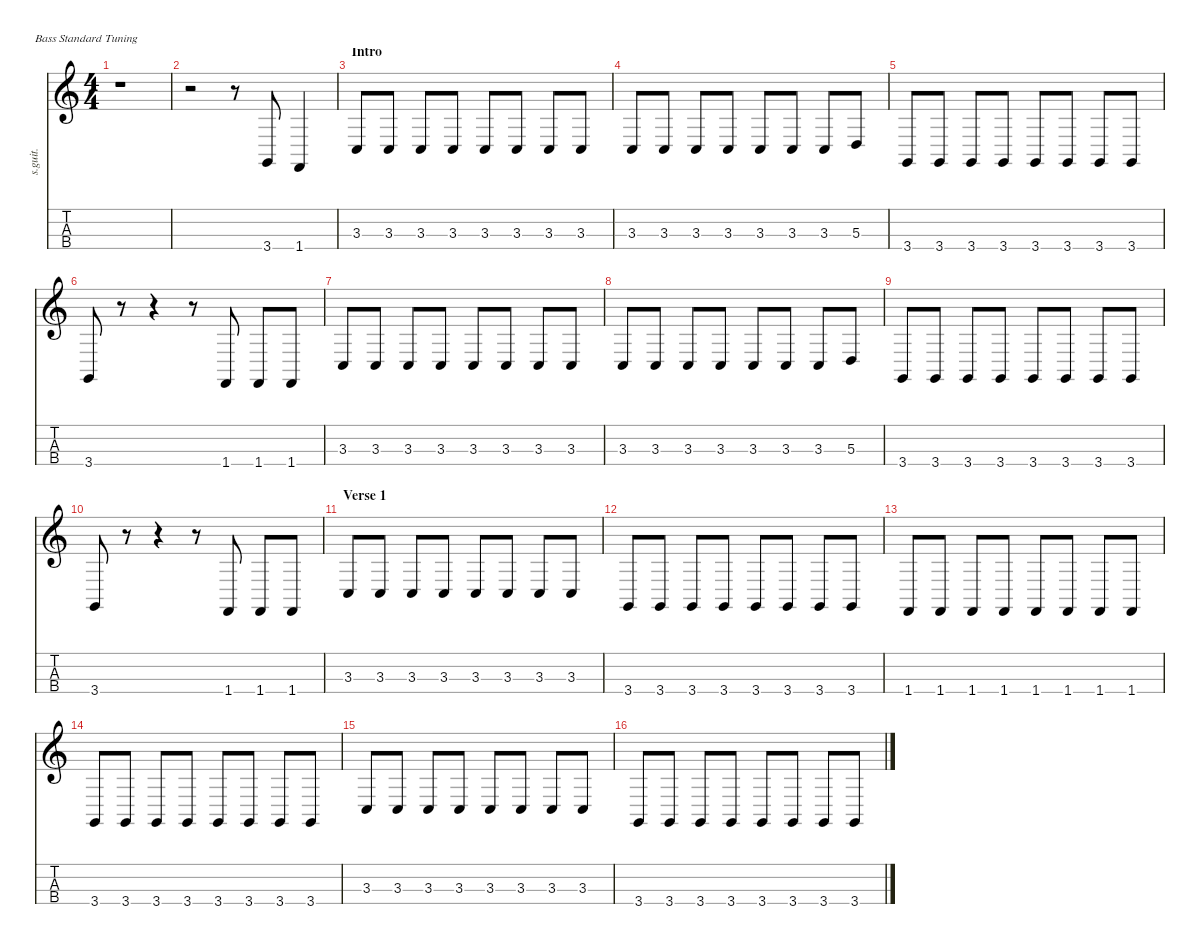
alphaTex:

\defaultSystemsLayout 4
\hideDynamics
\bracketExtendMode nobrackets
\track ("Mark" "s.guit.") {instrument electricbasspick}
\staff {score tabs}
\tuning (G2 D2 A1 E1)
\ts (4 4)
\beaming (8 2 2 2 2)
\tempo (149 hide)
\clef g2
\ks c
r.1{dy f instrument electricbasspick} |
r.2 r.8 3.4.8{lyrics (0 "") lyrics (1 "") lyrics (2 "") lyrics (3 "") lyrics (4 "")} 1.4.4{lyrics (0 "") lyrics (1 "") lyrics (2 "") lyrics (3 "") lyrics (4 "")} |
\section ("" "Intro")
3.3.8{lyrics (0 "") lyrics (1 "") lyrics (2 "") lyrics (3 "") lyrics (4 "")} 3.3.8{lyrics (0 "") lyrics (1 "") lyrics (2 "") lyrics (3 "") lyrics (4 "")} 3.3.8{lyrics (0 "") lyrics (1 "") lyrics (2 "") lyrics (3 "") lyrics (4 "")} 3.3.8{lyrics (0 "") lyrics (1 "") lyrics (2 "") lyrics (3 "") lyrics (4 "")} 3.3.8{lyrics (0 "") lyrics (1 "") lyrics (2 "") lyrics (3 "") lyrics (4 "")} 3.3.8{lyrics (0 "") lyrics (1 "") lyrics (2 "") lyrics (3 "") lyrics (4 "")} 3.3.8{lyrics (0 "") lyrics (1 "") lyrics (2 "") lyrics (3 "") lyrics (4 "")} 3.3.8{lyrics (0 "") lyrics (1 "") lyrics (2 "") lyrics (3 "") lyrics (4 "")} |
3.3.8{lyrics (0 "") lyrics (1 "") lyrics (2 "") lyrics (3 "") lyrics (4 "")} 3.3.8{lyrics (0 "") lyrics (1 "") lyrics (2 "") lyrics (3 "") lyrics (4 "")} 3.3.8{lyrics (0 "") lyrics (1 "") lyrics (2 "") lyrics (3 "") lyrics (4 "")} 3.3.8{lyrics (0 "") lyrics (1 "") lyrics (2 "") lyrics (3 "") lyrics (4 "")} 3.3.8{lyrics (0 "") lyrics (1 "") lyrics (2 "") lyrics (3 "") lyrics (4 "")} 3.3.8{lyrics (0 "") lyrics (1 "") lyrics (2 "") lyrics (3 "") lyrics (4 "")} 3.3.8{lyrics (0 "") lyrics (1 "") lyrics (2 "") lyrics (3 "") lyrics (4 "")} 5.3.8{lyrics (0 "") lyrics (1 "") lyrics (2 "") lyrics (3 "") lyrics (4 "")} |
3.4.8{lyrics (0 "") lyrics (1 "") lyrics (2 "") lyrics (3 "") lyrics (4 "")} 3.4.8{lyrics (0 "") lyrics (1 "") lyrics (2 "") lyrics (3 "") lyrics (4 "")} 3.4.8{lyrics (0 "") lyrics (1 "") lyrics (2 "") lyrics (3 "") lyrics (4 "")} 3.4.8{lyrics (0 "") lyrics (1 "") lyrics (2 "") lyrics (3 "") lyrics (4 "")} 3.4.8{lyrics (0 "") lyrics (1 "") lyrics (2 "") lyrics (3 "") lyrics (4 "")} 3.4.8{lyrics (0 "") lyrics (1 "") lyrics (2 "") lyrics (3 "") lyrics (4 "")} 3.4.8{lyrics (0 "") lyrics (1 "") lyrics (2 "") lyrics (3 "") lyrics (4 "")} 3.4.8{lyrics (0 "") lyrics (1 "") lyrics (2 "") lyrics (3 "") lyrics (4 "")} |
3.4.8{lyrics (0 "") lyrics (1 "") lyrics (2 "") lyrics (3 "") lyrics (4 "")} r.8 r.4 r.8 1.4.8{lyrics (0 "") lyrics (1 "") lyrics (2 "") lyrics (3 "") lyrics (4 "")} 1.4.8{lyrics (0 "") lyrics (1 "") lyrics (2 "") lyrics (3 "") lyrics (4 "")} 1.4.8{lyrics (0 "") lyrics (1 "") lyrics (2 "") lyrics (3 "") lyrics (4 "")} |
3.3.8{lyrics (0 "") lyrics (1 "") lyrics (2 "") lyrics (3 "") lyrics (4 "")} 3.3.8{lyrics (0 "") lyrics (1 "") lyrics (2 "") lyrics (3 "") lyrics (4 "")} 3.3.8{lyrics (0 "") lyrics (1 "") lyrics (2 "") lyrics (3 "") lyrics (4 "")} 3.3.8{lyrics (0 "") lyrics (1 "") lyrics (2 "") lyrics (3 "") lyrics (4 "")} 3.3.8{lyrics (0 "") lyrics (1 "") lyrics (2 "") lyrics (3 "") lyrics (4 "")} 3.3.8{lyrics (0 "") lyrics (1 "") lyrics (2 "") lyrics (3 "") lyrics (4 "")} 3.3.8{lyrics (0 "") lyrics (1 "") lyrics (2 "") lyrics (3 "") lyrics (4 "")} 3.3.8{lyrics (0 "") lyrics (1 "") lyrics (2 "") lyrics (3 "") lyrics (4 "")} |
3.3.8{lyrics (0 "") lyrics (1 "") lyrics (2 "") lyrics (3 "") lyrics (4 "")} 3.3.8{lyrics (0 "") lyrics (1 "") lyrics (2 "") lyrics (3 "") lyrics (4 "")} 3.3.8{lyrics (0 "") lyrics (1 "") lyrics (2 "") lyrics (3 "") lyrics (4 "")} 3.3.8{lyrics (0 "") lyrics (1 "") lyrics (2 "") lyrics (3 "") lyrics (4 "")} 3.3.8{lyrics (0 "") lyrics (1 "") lyrics (2 "") lyrics (3 "") lyrics (4 "")} 3.3.8{lyrics (0 "") lyrics (1 "") lyrics (2 "") lyrics (3 "") lyrics (4 "")} 3.3.8{lyrics (0 "") lyrics (1 "") lyrics (2 "") lyrics (3 "") lyrics (4 "")} 5.3.8{lyrics (0 "") lyrics (1 "") lyrics (2 "") lyrics (3 "") lyrics (4 "")} |
3.4.8{lyrics (0 "") lyrics (1 "") lyrics (2 "") lyrics (3 "") lyrics (4 "")} 3.4.8{lyrics (0 "") lyrics (1 "") lyrics (2 "") lyrics (3 "") lyrics (4 "")} 3.4.8{lyrics (0 "") lyrics (1 "") lyrics (2 "") lyrics (3 "") lyrics (4 "")} 3.4.8{lyrics (0 "") lyrics (1 "") lyrics (2 "") lyrics (3 "") lyrics (4 "")} 3.4.8{lyrics (0 "") lyrics (1 "") lyrics (2 "") lyrics (3 "") lyrics (4 "")} 3.4.8{lyrics (0 "") lyrics (1 "") lyrics (2 "") lyrics (3 "") lyrics (4 "")} 3.4.8{lyrics (0 "") lyrics (1 "") lyrics (2 "") lyrics (3 "") lyrics (4 "")} 3.4.8{lyrics (0 "") lyrics (1 "") lyrics (2 "") lyrics (3 "") lyrics (4 "")} |
3.4.8{lyrics (0 "") lyrics (1 "") lyrics (2 "") lyrics (3 "") lyrics (4 "")} r.8 r.4 r.8 1.4.8{lyrics (0 "") lyrics (1 "") lyrics (2 "") lyrics (3 "") lyrics (4 "")} 1.4.8{lyrics (0 "") lyrics (1 "") lyrics (2 "") lyrics (3 "") lyrics (4 "")} 1.4.8{lyrics (0 "") lyrics (1 "") lyrics (2 "") lyrics (3 "") lyrics (4 "")} |
\section ("" "Verse 1")
3.3.8{lyrics (0 "") lyrics (1 "") lyrics (2 "") lyrics (3 "") lyrics (4 "")} 3.3.8{lyrics (0 "") lyrics (1 "") lyrics (2 "") lyrics (3 "") lyrics (4 "")} 3.3.8{lyrics (0 "") lyrics (1 "") lyrics (2 "") lyrics (3 "") lyrics (4 "")} 3.3.8{lyrics (0 "") lyrics (1 "") lyrics (2 "") lyrics (3 "") lyrics (4 "")} 3.3.8{lyrics (0 "") lyrics (1 "") lyrics (2 "") lyrics (3 "") lyrics (4 "")} 3.3.8{lyrics (0 "") lyrics (1 "") lyrics (2 "") lyrics (3 "") lyrics (4 "")} 3.3.8{lyrics (0 "") lyrics (1 "") lyrics (2 "") lyrics (3 "") lyrics (4 "")} 3.3.8{lyrics (0 "") lyrics (1 "") lyrics (2 "") lyrics (3 "") lyrics (4 "")} |
3.4.8{lyrics (0 "") lyrics (1 "") lyrics (2 "") lyrics (3 "") lyrics (4 "")} 3.4.8{lyrics (0 "") lyrics (1 "") lyrics (2 "") lyrics (3 "") lyrics (4 "")} 3.4.8{lyrics (0 "") lyrics (1 "") lyrics (2 "") lyrics (3 "") lyrics (4 "")} 3.4.8{lyrics (0 "") lyrics (1 "") lyrics (2 "") lyrics (3 "") lyrics (4 "")} 3.4.8{lyrics (0 "") lyrics (1 "") lyrics (2 "") lyrics (3 "") lyrics (4 "")} 3.4.8{lyrics (0 "") lyrics (1 "") lyrics (2 "") lyrics (3 "") lyrics (4 "")} 3.4.8{lyrics (0 "") lyrics (1 "") lyrics (2 "") lyrics (3 "") lyrics (4 "")} 3.4.8{lyrics (0 "") lyrics (1 "") lyrics (2 "") lyrics (3 "") lyrics (4 "")} |
1.4.8{lyrics (0 "") lyrics (1 "") lyrics (2 "") lyrics (3 "") lyrics (4 "")} 1.4.8{lyrics (0 "") lyrics (1 "") lyrics (2 "") lyrics (3 "") lyrics (4 "")} 1.4.8{lyrics (0 "") lyrics (1 "") lyrics (2 "") lyrics (3 "") lyrics (4 "")} 1.4.8{lyrics (0 "") lyrics (1 "") lyrics (2 "") lyrics (3 "") lyrics (4 "")} 1.4.8{lyrics (0 "") lyrics (1 "") lyrics (2 "") lyrics (3 "") lyrics (4 "")} 1.4.8{lyrics (0 "") lyrics (1 "") lyrics (2 "") lyrics (3 "") lyrics (4 "")} 1.4.8{lyrics (0 "") lyrics (1 "") lyrics (2 "") lyrics (3 "") lyrics (4 "")} 1.4.8{lyrics (0 "") lyrics (1 "") lyrics (2 "") lyrics (3 "") lyrics (4 "")} |
3.4.8{lyrics (0 "") lyrics (1 "") lyrics (2 "") lyrics (3 "") lyrics (4 "")} 3.4.8{lyrics (0 "") lyrics (1 "") lyrics (2 "") lyrics (3 "") lyrics (4 "")} 3.4.8{lyrics (0 "") lyrics (1 "") lyrics (2 "") lyrics (3 "") lyrics (4 "")} 3.4.8{lyrics (0 "") lyrics (1 "") lyrics (2 "") lyrics (3 "") lyrics (4 "")} 3.4.8{lyrics (0 "") lyrics (1 "") lyrics (2 "") lyrics (3 "") lyrics (4 "")} 3.4.8{lyrics (0 "") lyrics (1 "") lyrics (2 "") lyrics (3 "") lyrics (4 "")} 3.4.8{lyrics (0 "") lyrics (1 "") lyrics (2 "") lyrics (3 "") lyrics (4 "")} 3.4.8{lyrics (0 "") lyrics (1 "") lyrics (2 "") lyrics (3 "") lyrics (4 "")} |
3.3.8{lyrics (0 "") lyrics (1 "") lyrics (2 "") lyrics (3 "") lyrics (4 "")} 3.3.8{lyrics (0 "") lyrics (1 "") lyrics (2 "") lyrics (3 "") lyrics (4 "")} 3.3.8{lyrics (0 "") lyrics (1 "") lyrics (2 "") lyrics (3 "") lyrics (4 "")} 3.3.8{lyrics (0 "") lyrics (1 "") lyrics (2 "") lyrics (3 "") lyrics (4 "")} 3.3.8{lyrics (0 "") lyrics (1 "") lyrics (2 "") lyrics (3 "") lyrics (4 "")} 3.3.8{lyrics (0 "") lyrics (1 "") lyrics (2 "") lyrics (3 "") lyrics (4 "")} 3.3.8{lyrics (0 "") lyrics (1 "") lyrics (2 "") lyrics (3 "") lyrics (4 "")} 3.3.8{lyrics (0 "") lyrics (1 "") lyrics (2 "") lyrics (3 "") lyrics (4 "")} |
3.4.8{lyrics (0 "") lyrics (1 "") lyrics (2 "") lyrics (3 "") lyrics (4 "")} 3.4.8{lyrics (0 "") lyrics (1 "") lyrics (2 "") lyrics (3 "") lyrics (4 "")} 3.4.8{lyrics (0 "") lyrics (1 "") lyrics (2 "") lyrics (3 "") lyrics (4 "")} 3.4.8{lyrics (0 "") lyrics (1 "") lyrics (2 "") lyrics (3 "") lyrics (4 "")} 3.4.8{lyrics (0 "") lyrics (1 "") lyrics (2 "") lyrics (3 "") lyrics (4 "")} 3.4.8{lyrics (0 "") lyrics (1 "") lyrics (2 "") lyrics (3 "") lyrics (4 "")} 3.4.8{lyrics (0 "") lyrics (1 "") lyrics (2 "") lyrics (3 "") lyrics (4 "")} 3.4.8{lyrics (0 "") lyrics (1 "") lyrics (2 "") lyrics (3 "") lyrics (4 "")}
